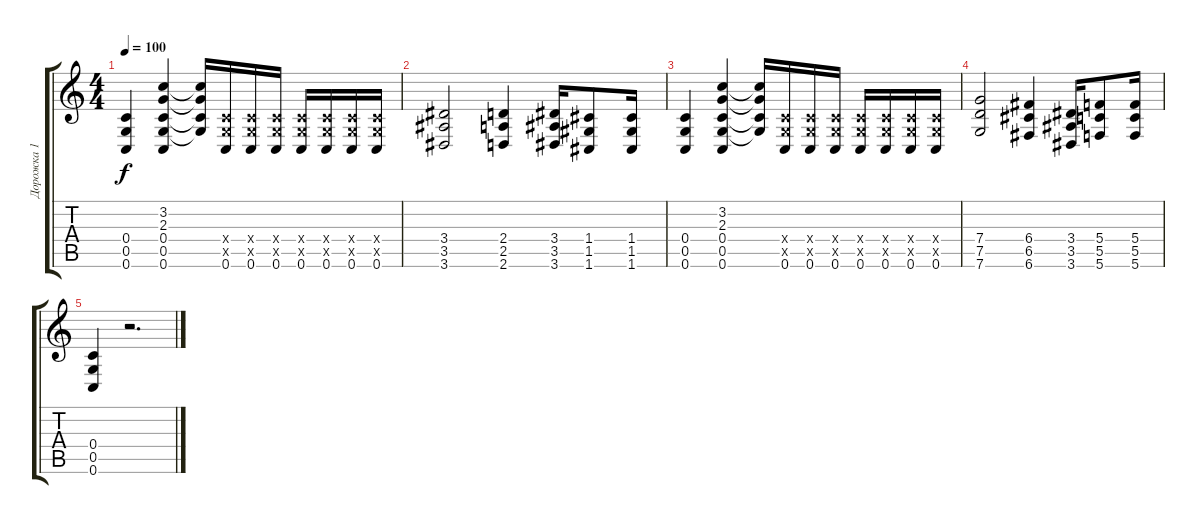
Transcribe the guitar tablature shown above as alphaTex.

\track ("Дорожка 1" "Дорожка 1") {instrument distortionguitar}
\staff {score tabs}
\tuning (D4 A3 F3 C3 G2 C2) {hide}
\ts (4 4)
\tempo 100
\clef g2
\ks c
(0.4 0.5 0.6).4{dy f} (3.2 2.3 0.4 0.5 0.6).4 (3.2{t} 2.3{t} 0.4{t} 0.5{t}).16 (0.4{x} 0.5{x} 0.6).16 (0.4{x} 0.5{x} 0.6).16 (0.4{x} 0.5{x} 0.6).16 (0.4{x} 0.5{x} 0.6).16 (0.4{x} 0.5{x} 0.6).16 (0.4{x} 0.5{x} 0.6).16 (0.4{x} 0.5{x} 0.6).16 |
(3.4 3.5 3.6).2 (2.4 2.5 2.6).4 (3.4 3.5 3.6).16 (1.4 1.5 1.6).8 (1.4 1.5 1.6).16 |
(0.4 0.5 0.6).4 (3.2 2.3 0.4 0.5 0.6).4 (3.2{t} 2.3{t} 0.4{t} 0.5{t}).16 (0.4{x} 0.5{x} 0.6).16 (0.4{x} 0.5{x} 0.6).16 (0.4{x} 0.5{x} 0.6).16 (0.4{x} 0.5{x} 0.6).16 (0.4{x} 0.5{x} 0.6).16 (0.4{x} 0.5{x} 0.6).16 (0.4{x} 0.5{x} 0.6).16 |
(7.4 7.5 7.6).2 (6.4 6.5 6.6).4 (3.4 3.5 3.6).16 (5.4 5.5 5.6).8 (5.4 5.5 5.6).16 |
(0.4 0.5 0.6).4 r.2{d}
